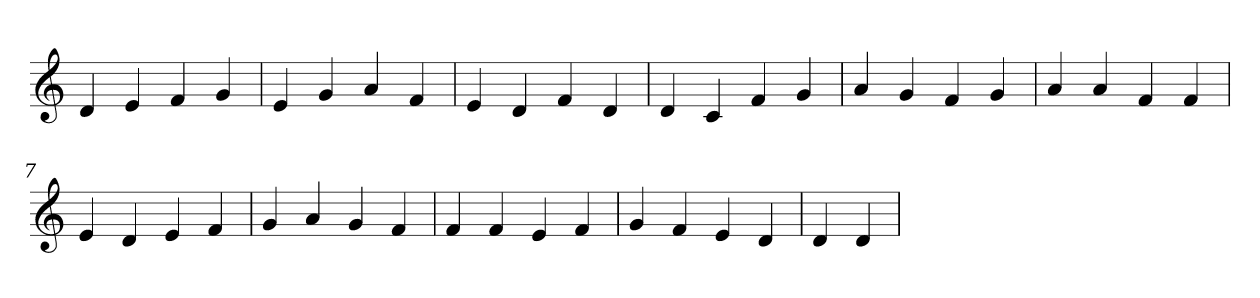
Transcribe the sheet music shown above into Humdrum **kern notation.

**kern
*part1
*staff1
*clefG2
=1
4d
4e
4f
4g
=2
4e
4g
4a
4f
=3
4e
4d
4f
4d
=4
4d
4c
4f
4g
=5
4a
4g
4f
4g
=6
4a
4a
4f
4f
=7
4e
4d
4e
4f
=8
4g
4a
4g
4f
=9
4f
4f
4e
4f
=10
4g
4f
4e
4d
=11
4d
4d
=
*-
